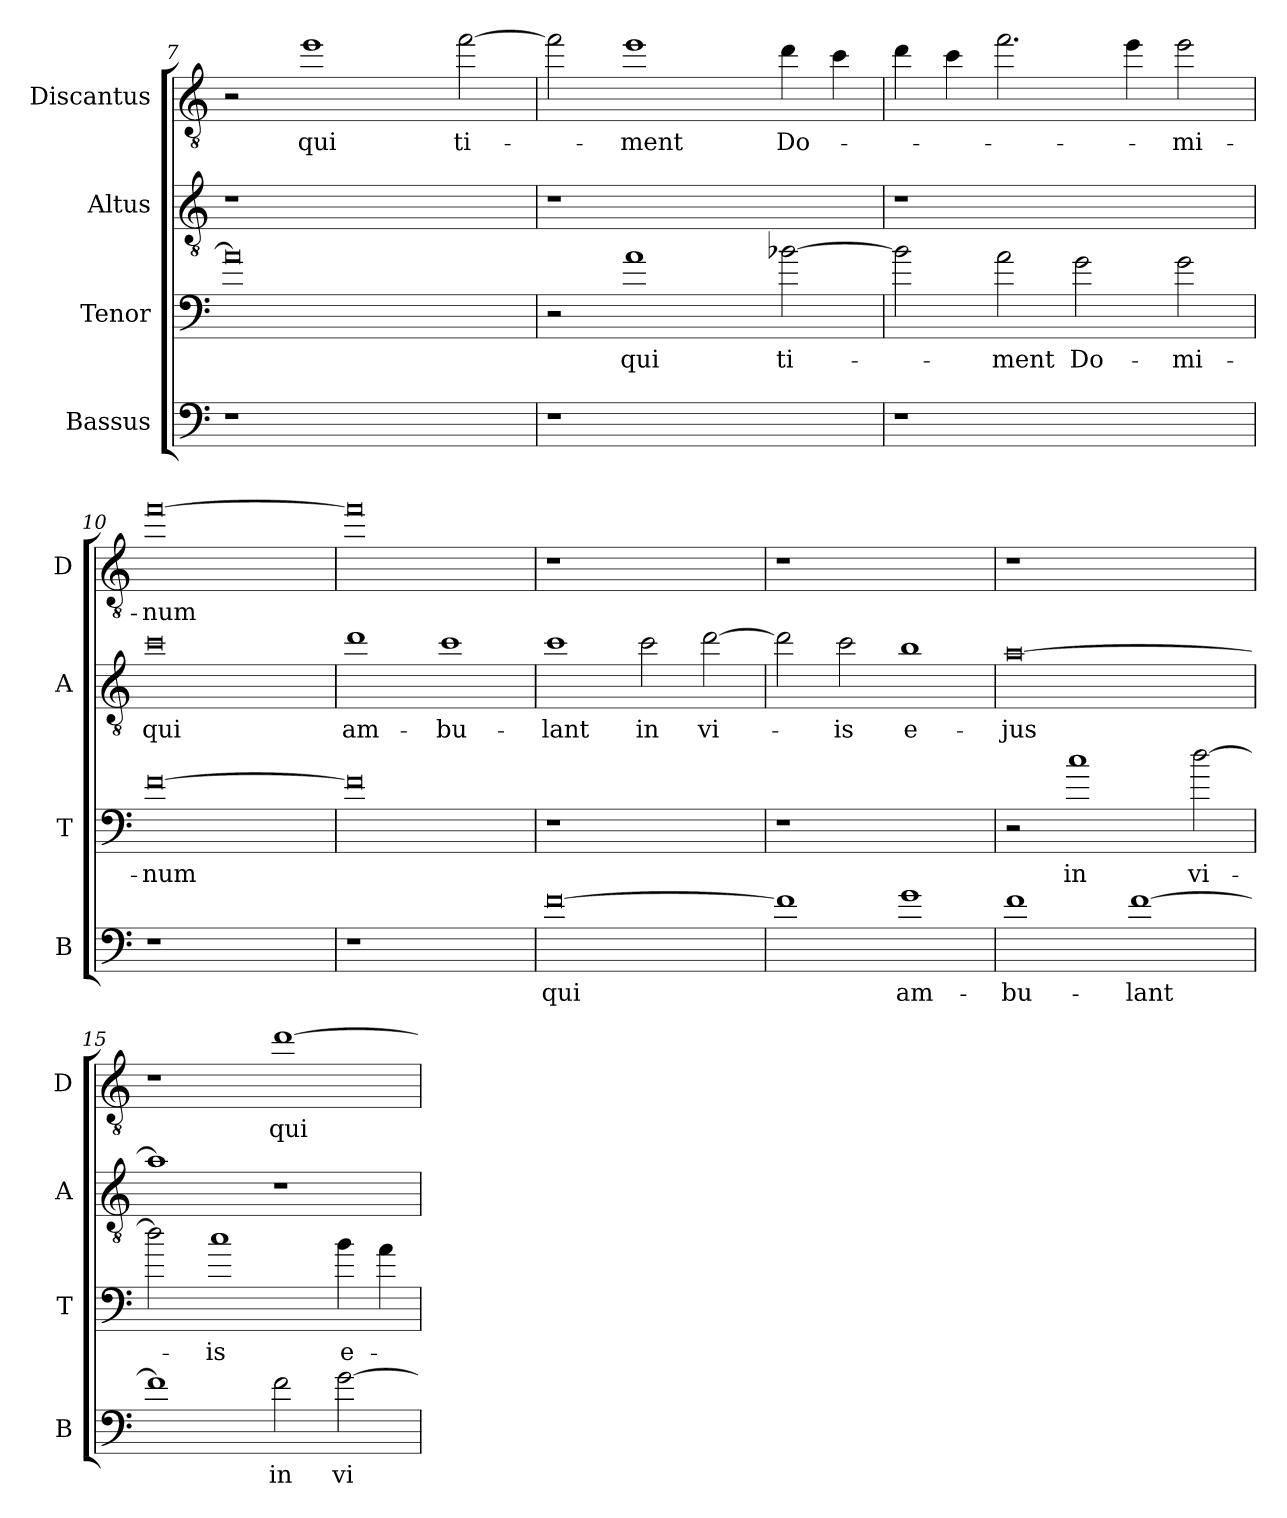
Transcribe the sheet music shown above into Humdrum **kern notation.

**kern	**text	**kern	**text	**kern	**text	**kern	**text
*part4	*part4	*part3	*part3	*part2	*part2	*part1	*part1
*staff4	*staff4	*staff3	*staff3	*staff2	*staff2	*staff1	*staff1
*I"Bassus	*	*I"Tenor	*	*I"Altus	*	*I"Discantus	*
*I'B	*	*I'T	*	*I'A	*	*I'D	*
*clefF4	*	*clefF4	*	*clefGv2	*	*clefGv2	*
*ITrd7c12	*	*ITrd7c12	*	*ITrd7c12	*	*ITrd7c12	*
*k[]	*	*k[]	*	*k[]	*	*k[]	*
*C:	*	*C:	*	*C:	*	*C:	*
=7	=7	=7	=7	=7	=7	=7	=7
1r	.	0A]	.	1r	.	2r	.
!	!	!	!	!	!	!	!LO:LY:b
.	.	.	.	.	.	1e	qui
1ryy	.	.	.	1ryy	.	.	.
!	!	!	!	!	!	!	!LO:LY:b
.	.	.	.	.	.	[2f\	ti-
=8	=8	=8	=8	=8	=8	=8	=8
1r	.	2r	.	1r	.	2f\]	.
!	!	!	!LO:LY:b	!	!	!	!LO:LY:b
.	.	1A	qui	.	.	1e	-ment
1ryy	.	.	.	1ryy	.	.	.
!	!	!	!LO:LY:b	!	!	!	!LO:LY:b
.	.	[2B-X\	ti-	.	.	4d\	Do-
.	.	.	.	.	.	4c\	.
=9	=9	=9	=9	=9	=9	=9	=9
1r	.	2B-\]	.	1r	.	4d\	.
.	.	.	.	.	.	4c\	.
!	!	!	!LO:LY:b	!	!	!	!
.	.	2A\	-ment	.	.	2.f\	.
!	!	!	!LO:LY:b	!	!	!	!
1ryy	.	2G\	Do-	1ryy	.	.	.
.	.	.	.	.	.	4e\	.
!	!	!	!LO:LY:b	!	!	!	!LO:LY:b
.	.	2G\	-mi-	.	.	2e\	-mi-
!!LO:LB:g=z
=10	=10	=10	=10	=10	=10	=10	=10
!	!	!	!LO:LY:b	!	!LO:LY:b	!	!LO:LY:b
1r	.	[0F	-num	0c	qui	[0f	-num
1ryy	.	.	.	.	.	.	.
=11	=11	=11	=11	=11	=11	=11	=11
!	!	!	!	!	!LO:LY:b	!	!
1r	.	0F]	.	1d	am-	0f]	.
!	!	!	!	!	!LO:LY:b	!	!
1ryy	.	.	.	1c	-bu-	.	.
=12	=12	=12	=12	=12	=12	=12	=12
!	!LO:LY:b	!	!	!	!LO:LY:b	!	!
[0F	qui	1r	.	1c	-lant	1r	.
!	!	!	!	!	!LO:LY:b	!	!
.	.	1ryy	.	2c\	in	1ryy	.
!	!	!	!	!	!LO:LY:b	!	!
.	.	.	.	[2d\	vi-	.	.
=13	=13	=13	=13	=13	=13	=13	=13
1F]	.	1r	.	2d\]	.	1r	.
!	!	!	!	!	!LO:LY:b	!	!
.	.	.	.	2c\	-is	.	.
!	!LO:LY:b	!	!	!	!LO:LY:b	!	!
1G	am-	1ryy	.	1B	e-	1ryy	.
=14	=14	=14	=14	=14	=14	=14	=14
!	!LO:LY:b	!	!	!	!LO:LY:b	!	!
1F	-bu-	2r	.	[0A	-jus	1r	.
!	!	!	!LO:LY:b	!	!	!	!
.	.	1c	in	.	.	.	.
!	!LO:LY:b	!	!	!	!	!	!
[1F	-lant	.	.	.	.	1ryy	.
!	!	!	!LO:LY:b	!	!	!	!
.	.	[2d\	vi-	.	.	.	.
=15	=15	=15	=15	=15	=15	=15	=15
1F]	.	2d\]	.	1A]	.	1r	.
!	!	!	!LO:LY:b	!	!	!	!
.	.	1c	-is	.	.	.	.
!	!LO:LY:b	!	!	!	!	!	!LO:LY:b
2F\	in	.	.	1r	.	[1d	qui
!	!LO:LY:b	!	!LO:LY:b	!	!	!	!
[2G\	vi-	4B\	e-	.	.	.	.
.	.	4A\	.	.	.	.	.
=	=	=	=	=	=	=	=
*-	*-	*-	*-	*-	*-	*-	*-
